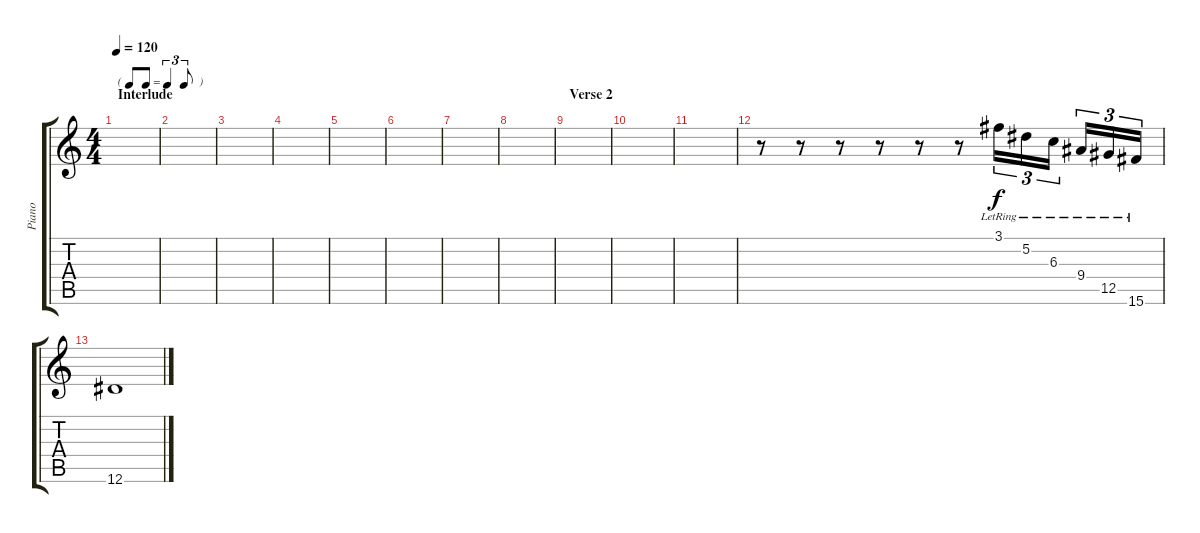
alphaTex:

\track ("Piano" "Piano") {instrument electricgrandpiano}
\staff {score tabs}
\tuning (Eb5 Bb4 Gb4 Db4 Ab3 Eb3) {hide}
\ts (4 4)
\tf triplet8th
\section ("" "Interlude")
\tempo 120
\clef g2
\ks c
|
|
|
|
|
|
|
|
\section ("" "Verse 2")
|
|
|
r.8 r.8 r.8 r.8 r.8 r.8 3.1{lr}.16{tu (3 2)} 5.2{lr}.16{tu (3 2)} 6.3{lr}.16{tu (3 2)} 9.4{lr}.16{tu (3 2)} 12.5{lr}.16{tu (3 2)} 15.6{lr}.16{tu (3 2)} |
12.6.1
